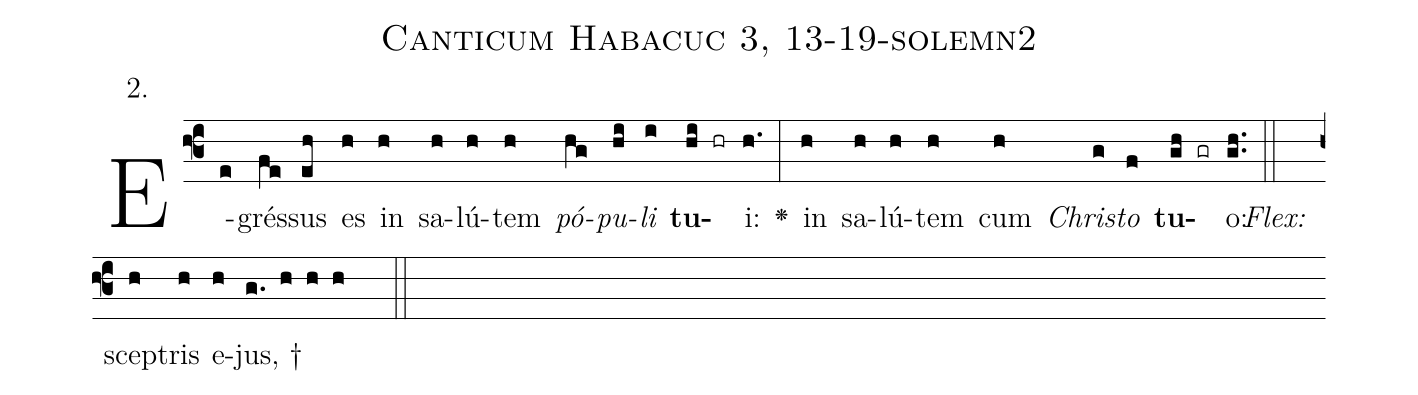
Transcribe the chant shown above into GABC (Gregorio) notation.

name: Canticum Habacuc 3, 13-19-solemn2;
annotation: 2.;
%%
(f3)E(e)grés(fe)sus(eh) es(h) in(h) sa(h)lú(h)tem(h) <i>pó</i>(hg)<i>pu</i>(hi)<i>li</i>(i) <b>tu</b>(hi hr)i:(h.) <v>\greheightstar</v>(:) in(h) sa(h)lú(h)tem(h) cum(h) <i>Chri</i>(g)<i>sto</i>(f) <b>tu</b>(gh gr)o:(gh..) (::)
<i>Flex:</i>()  scep(h)tris(h) e(h)jus, †(g. h h h  ::)

%E(h) u(h) o(g) u(f) a(gh) e.(gh..) (::)
